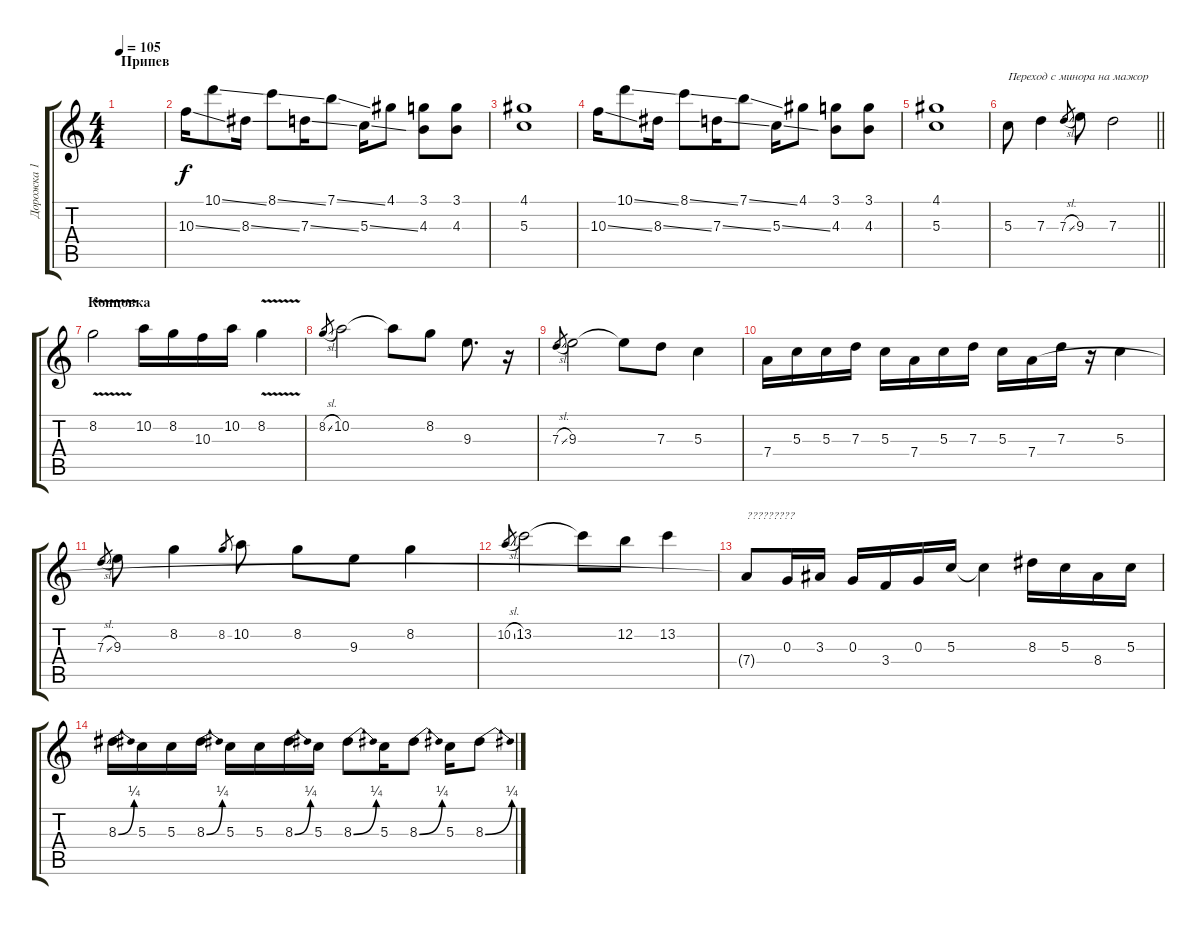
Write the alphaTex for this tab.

\track ("Дорожка 1" "Дорожка 1") {instrument acousticguitarsteel}
\staff {score tabs}
\tuning (E4 B3 G3 D3 A2 E2) {hide}
\ts (4 4)
\section ("" "Припев")
\tempo 105
\clef g2
\ks c
|
10.3{ss}.16 10.1{ss}.8 8.3{ss}.16 8.1{ss}.8 7.3{ss}.16 7.1{ss}.8 5.3{ss}.16 4.1.8 (3.1 4.3).8 (3.1 4.3).8 |
(4.1 5.3).1 |
10.3{ss}.16 10.1{ss}.8 8.3{ss}.16 8.1{ss}.8 7.3{ss}.16 7.1{ss}.8 5.3{ss}.16 4.1.8 (3.1 4.3).8 (3.1 4.3).8 |
(4.1 5.3).1 |
\barLineRight lightlight
5.3.8{txt "Переход с минора на мажор"} 7.3.4 7.3{sl}.8{gr} 9.3.8 7.3.2 |
\section ("" "Концовка")
8.2{v}.2 10.2.16 8.2.16 10.3.16 10.2.16 8.2{v}.4 |
8.2{sl}.8{gr} 10.2.2 10.2{t}.8 8.2.8 9.3.8{d} r.16 |
7.3{sl}.8{gr} 9.3.2 9.3{t}.8 7.3.8 5.3.4 |
7.4.16 5.3.16 5.3.16 7.3.16 5.3.16 7.4.16 5.3.16 7.3.16 5.3.16 7.4.16 7.3.16 r.16 5.3.4 |
7.3{sl}.8{gr} 9.3.8 8.2.4 8.2.8{gr} 10.2.8 8.2.8 9.3.8 8.2.4 |
10.2{sl}.8{gr} 13.2.2 13.2{t}.8 12.2.8 13.2.4 |
7.4{t}.8{txt "?????????"} 0.3.16 3.3.16 0.3.16 3.4.16 0.3.16 5.3.16 5.3{t}.4 8.3.16 5.3.16 8.4.16 5.3.16 |
8.3{be (bend 0 0 60 1)}.16 5.3.16 5.3.16 8.3{be (bend 0 0 60 1)}.16 5.3.16 5.3.16 8.3{be (bend 0 0 60 1)}.16 5.3.16 8.3{be (bend 0 0 60 1)}.8 5.3.16 8.3{be (bend 0 0 60 1)}.8 5.3.16 8.3{be (bend 0 0 60 1)}.8
